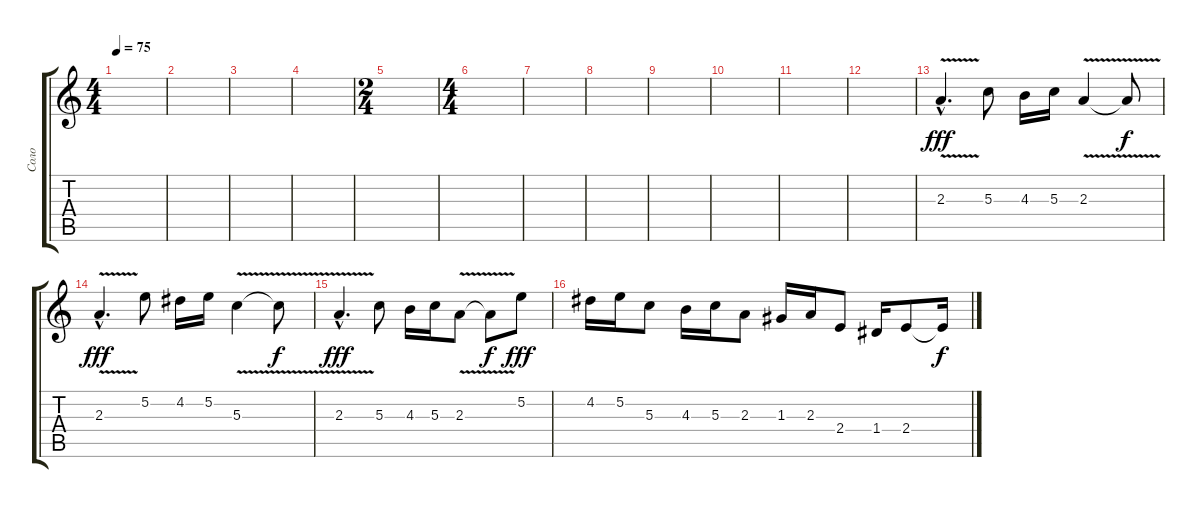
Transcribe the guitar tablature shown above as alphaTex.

\track ("Соло" "Соло") {instrument distortionguitar}
\staff {score tabs}
\tuning (E4 B3 G3 D3 A2 E2) {hide}
\ts (4 4)
\tempo 75
\clef g2
\ks c
|
|
|
|
\ts (2 4)
|
\ts (4 4)
|
|
|
|
|
|
|
2.3{v hac}.4{d dy fff} 5.3.8 4.3.16 5.3.16 2.3{v}.4 2.3{t}.8{dy f} |
2.3{v hac}.4{d dy fff} 5.2.8 4.2.16 5.2.16 5.3{v}.4 5.3{t}.8{dy f} |
2.3{v hac}.4{d dy fff} 5.3.8 4.3.16 5.3.16 2.3{v}.8 2.3{t}.8{dy f} 5.2.8{dy fff} |
4.2.16 5.2.16 5.3.8 4.3.16 5.3.16 2.3.8 1.3.16 2.3.16 2.4.8 1.4.16 2.4.8 2.4{t}.16{dy f}
